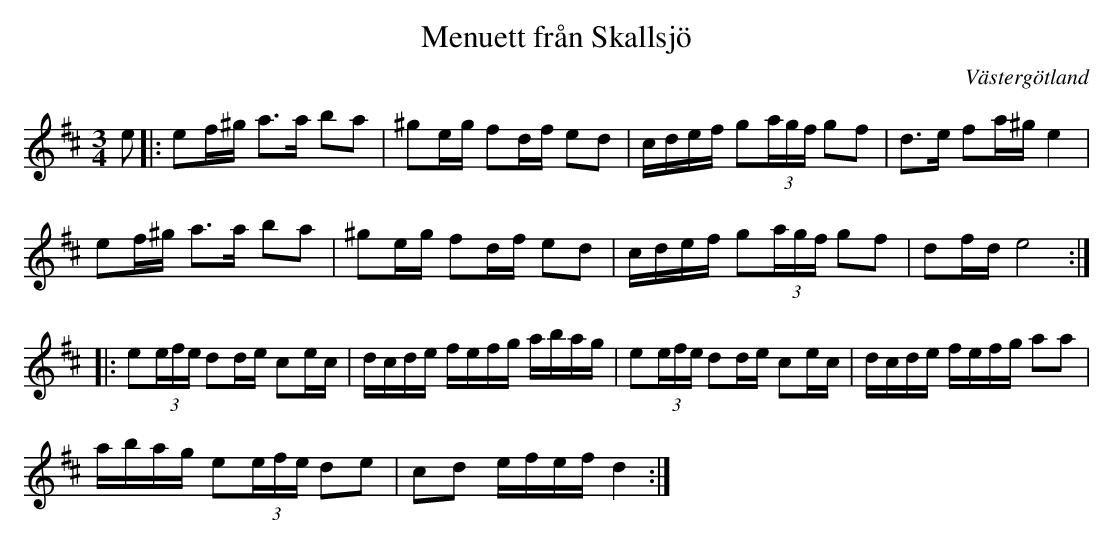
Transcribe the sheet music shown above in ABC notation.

X:1
T: Menuett från Skallsjö
M: 3/4
O: Västergötland
L: 1/8
K:D
e|: e2/f/^g/ a>a b2/2a| ^g2/e/g/ f2/d/f/ ed | c/d/e/f/ g(3a/g/f/ gf | d>2e f2/a/^g/ e2 |
e2/f/^g/ a>a b2/a|^g2/e/g/ f2/d/f/ ed | c/d/e/f/ g(3a/g/f/ gf| d2/f/d/ e4 :|
|:e(3e/f/e/ d2/d/e/ c2/e/c/ |d/c/d/e/ f/e/f/g/ a/b/a/g/  |e(3e/f/e/ d2/d/e/ c2/e/c/|d/c/d/e/ f/e/f/g/ aa  |
a/b/a/g/ e(3e/f/e/ de|cd e/f/e/f/ d2:|
